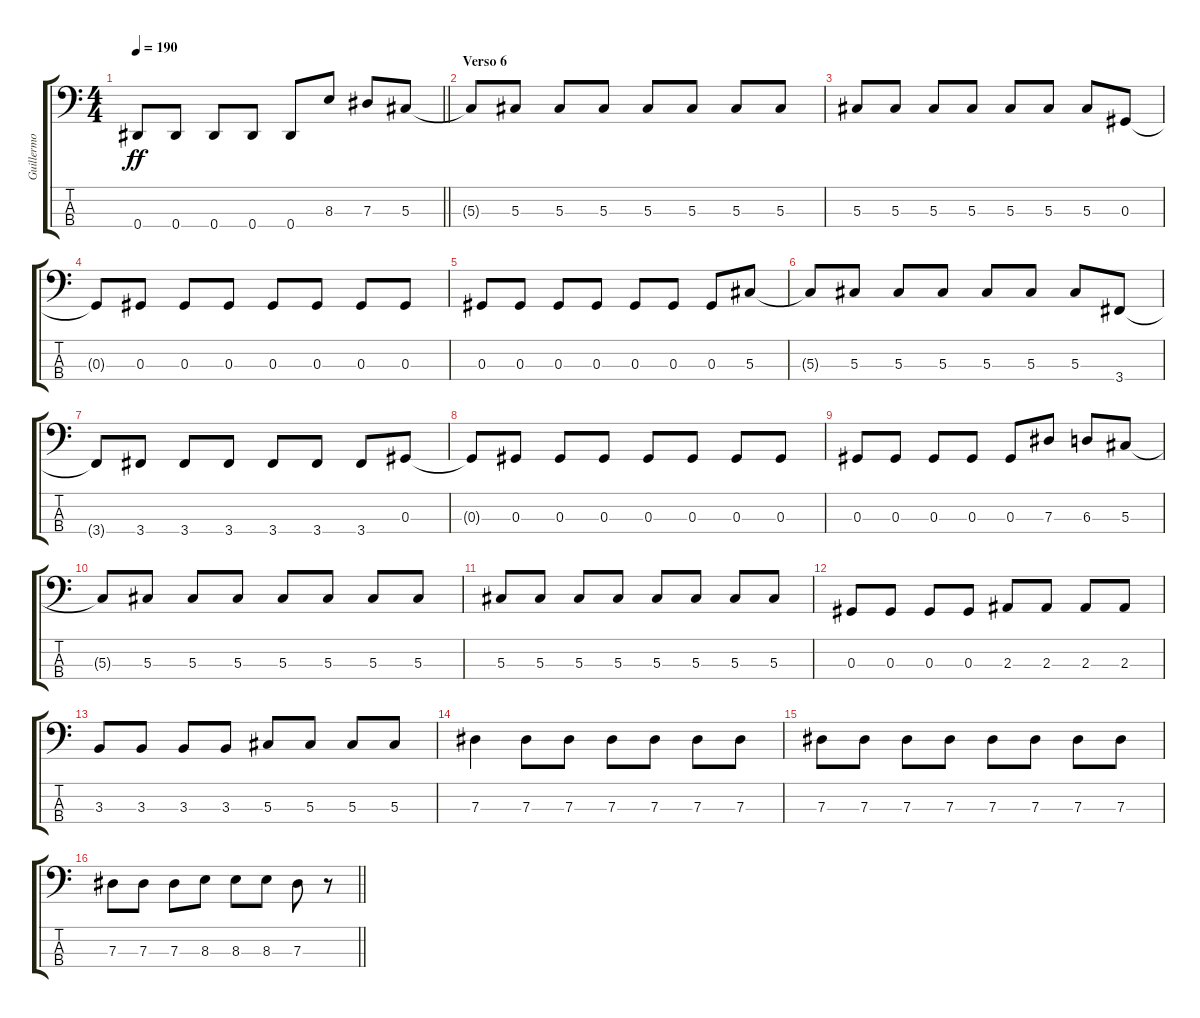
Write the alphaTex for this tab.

\track ("Guillermo Sánchez" "Guillermo ") {instrument electricbasspick}
\staff {score tabs}
\tuning (Gb2 Db2 Ab1 Eb1) {hide}
\ts (4 4)
\tempo 190
\clef f4
\barLineRight lightlight
\ks c
0.4.8{dy ff} 0.4.8 0.4.8 0.4.8 0.4.8 8.3.8 7.3.8 5.3.8 |
\section ("" "Verso 6")
5.3{t}.8 5.3.8 5.3.8 5.3.8 5.3.8 5.3.8 5.3.8 5.3.8 |
5.3.8 5.3.8 5.3.8 5.3.8 5.3.8 5.3.8 5.3.8 0.3.8 |
0.3{t}.8 0.3.8 0.3.8 0.3.8 0.3.8 0.3.8 0.3.8 0.3.8 |
0.3.8 0.3.8 0.3.8 0.3.8 0.3.8 0.3.8 0.3.8 5.3.8 |
5.3{t}.8 5.3.8 5.3.8 5.3.8 5.3.8 5.3.8 5.3.8 3.4.8 |
3.4{t}.8 3.4.8 3.4.8 3.4.8 3.4.8 3.4.8 3.4.8 0.3.8 |
0.3{t}.8 0.3.8 0.3.8 0.3.8 0.3.8 0.3.8 0.3.8 0.3.8 |
0.3.8 0.3.8 0.3.8 0.3.8 0.3.8 7.3.8 6.3.8 5.3.8 |
5.3{t}.8 5.3.8 5.3.8 5.3.8 5.3.8 5.3.8 5.3.8 5.3.8 |
5.3.8 5.3.8 5.3.8 5.3.8 5.3.8 5.3.8 5.3.8 5.3.8 |
0.3.8 0.3.8 0.3.8 0.3.8 2.3.8 2.3.8 2.3.8 2.3.8 |
3.3.8 3.3.8 3.3.8 3.3.8 5.3.8 5.3.8 5.3.8 5.3.8 |
7.3.4 7.3.8 7.3.8 7.3.8 7.3.8 7.3.8 7.3.8 |
7.3.8 7.3.8 7.3.8 7.3.8 7.3.8 7.3.8 7.3.8 7.3.8 |
\barLineRight lightlight
7.3.8 7.3.8 7.3.8 8.3.8 8.3.8 8.3.8 7.3.8 r.8
